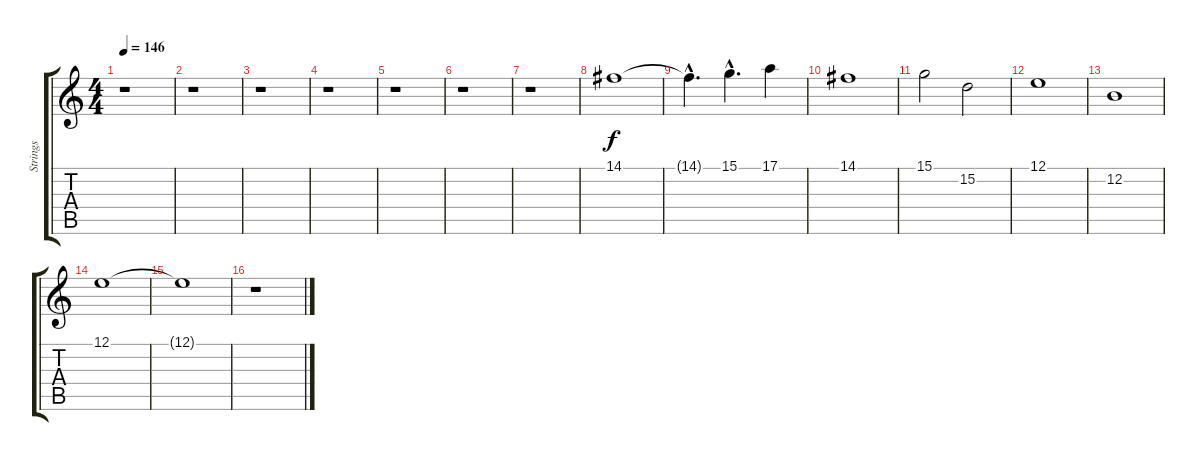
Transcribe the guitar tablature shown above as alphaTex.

\track ("Strings" "Strings") {instrument stringensemble1}
\staff {score tabs}
\tuning (E4 B3 G3 D3 A2 E2) {hide}
\ts (4 4)
\tempo 146
\clef g2
\ks c
r.1{dy f} |
r.1 |
r.1 |
r.1 |
r.1 |
r.1 |
r.1 |
14.1.1 |
14.1{hac t}.4{d} 15.1{hac}.4{d} 17.1.4 |
14.1.1 |
15.1.2 15.2.2 |
12.1.1 |
12.2.1 |
12.1.1 |
12.1{t}.1 |
r.1
